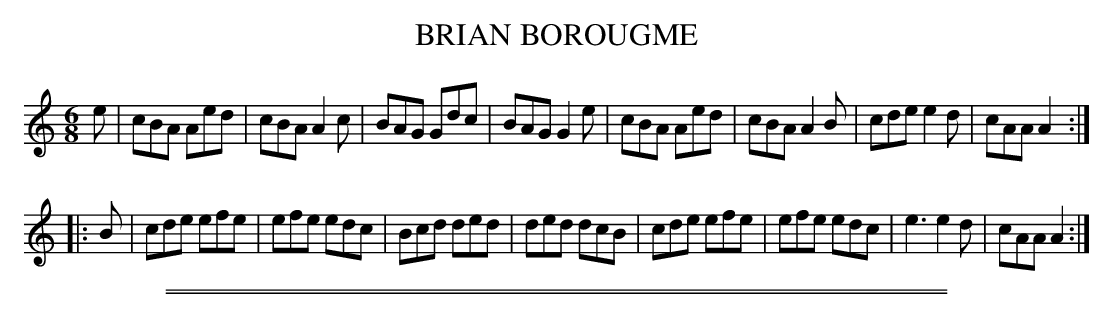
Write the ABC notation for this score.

X:1
T: BRIAN BOROUGME
M: 6/8
L: 1/8
K: Am
e |\
cBA Aed | cBA A2c | BAG Gdc | BAG G2e |\
cBA Aed | cBA A2B | cde e2d | cAA A2 :|
|: B |\
cde efe | efe edc | Bcd ded | ded dcB |\
cde efe | efe edc | e3  e2d | cAA A2 :|
